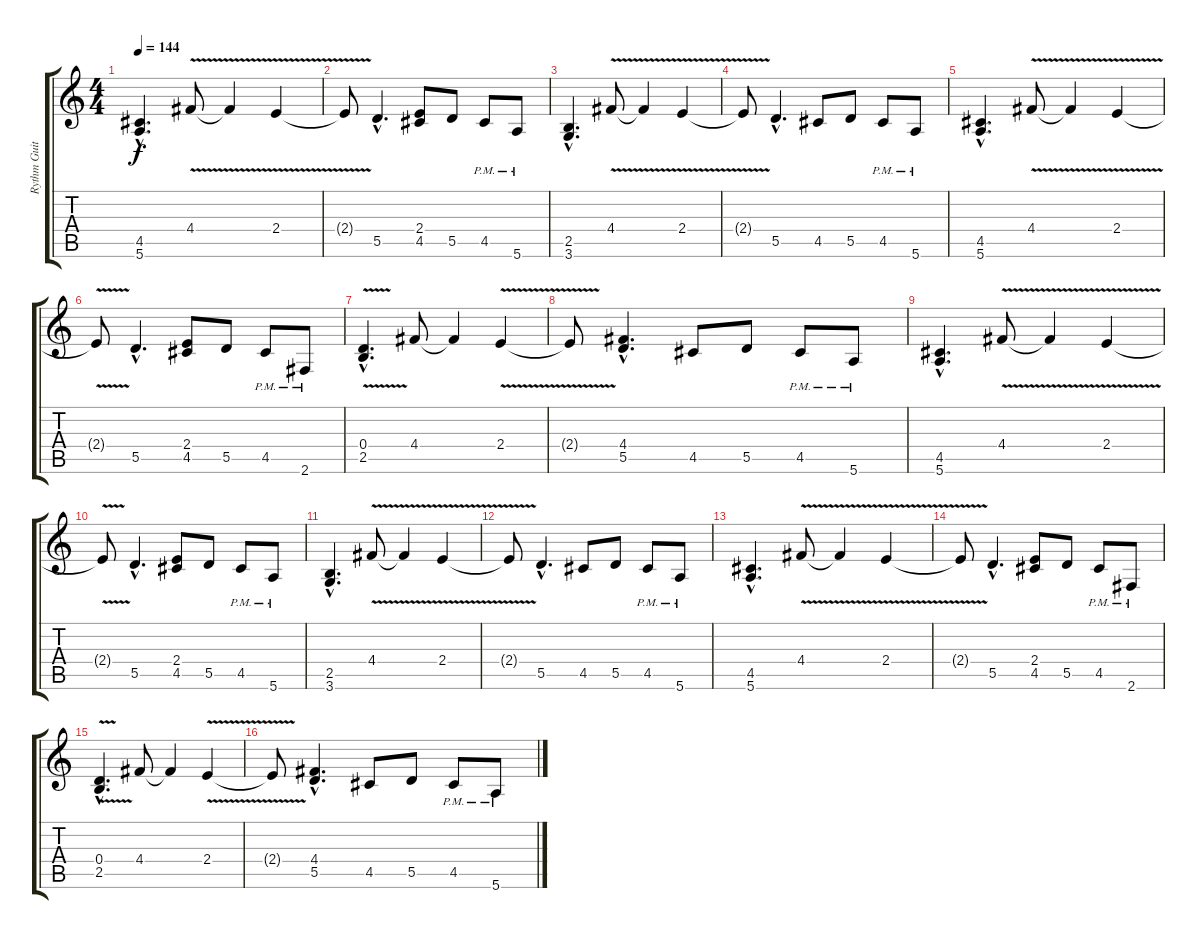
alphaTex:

\track ("Rythm Guitar ( Distortion )" "Rythm Guit") {instrument distortionguitar}
\staff {score tabs}
\tuning (E4 B3 G3 D3 A2 E2) {hide}
\ts (4 4)
\tempo 144
\clef g2
\ks c
(4.5{hac} 5.6{hac}).4{d dy f} 4.4{v}.8 4.4{t}.4 2.4{v}.4 |
2.4{t}.8 5.5{hac}.4{d} (2.4 4.5).8 5.5.8 4.5{pm}.8 5.6{pm}.8 |
(2.5{hac} 3.6{hac}).4{d} 4.4{v}.8 4.4{t}.4 2.4{v}.4 |
2.4{t}.8 5.5{hac}.4{d} 4.5.8 5.5.8 4.5{pm}.8 5.6{pm}.8 |
(4.5{hac} 5.6{hac}).4{d} 4.4{v}.8 4.4{t}.4 2.4{v}.4 |
2.4{t}.8 5.5{hac}.4{d} (2.4 4.5).8 5.5.8 4.5{pm}.8 2.6{pm}.8 |
(0.4{hac} 2.5{v hac}).4{d} 4.4.8 4.4{t}.4 2.4{v}.4 |
2.4{t}.8 (4.4{hac} 5.5{hac}).4{d} 4.5.8 5.5.8 4.5{pm}.8 5.6{pm}.8 |
(4.5{hac} 5.6{hac}).4{d} 4.4{v}.8 4.4{t}.4 2.4{v}.4 |
2.4{t}.8 5.5{hac}.4{d} (2.4 4.5).8 5.5.8 4.5{pm}.8 5.6{pm}.8 |
(2.5{hac} 3.6{hac}).4{d} 4.4{v}.8 4.4{t}.4 2.4{v}.4 |
2.4{t}.8 5.5{hac}.4{d} 4.5.8 5.5.8 4.5{pm}.8 5.6{pm}.8 |
(4.5{hac} 5.6{hac}).4{d} 4.4{v}.8 4.4{t}.4 2.4{v}.4 |
2.4{t}.8 5.5{hac}.4{d} (2.4 4.5).8 5.5.8 4.5{pm}.8 2.6{pm}.8 |
(0.4{hac} 2.5{v hac}).4{d} 4.4.8 4.4{t}.4 2.4{v}.4 |
2.4{t}.8 (4.4{hac} 5.5{hac}).4{d} 4.5.8 5.5.8 4.5{pm}.8 5.6{pm}.8
